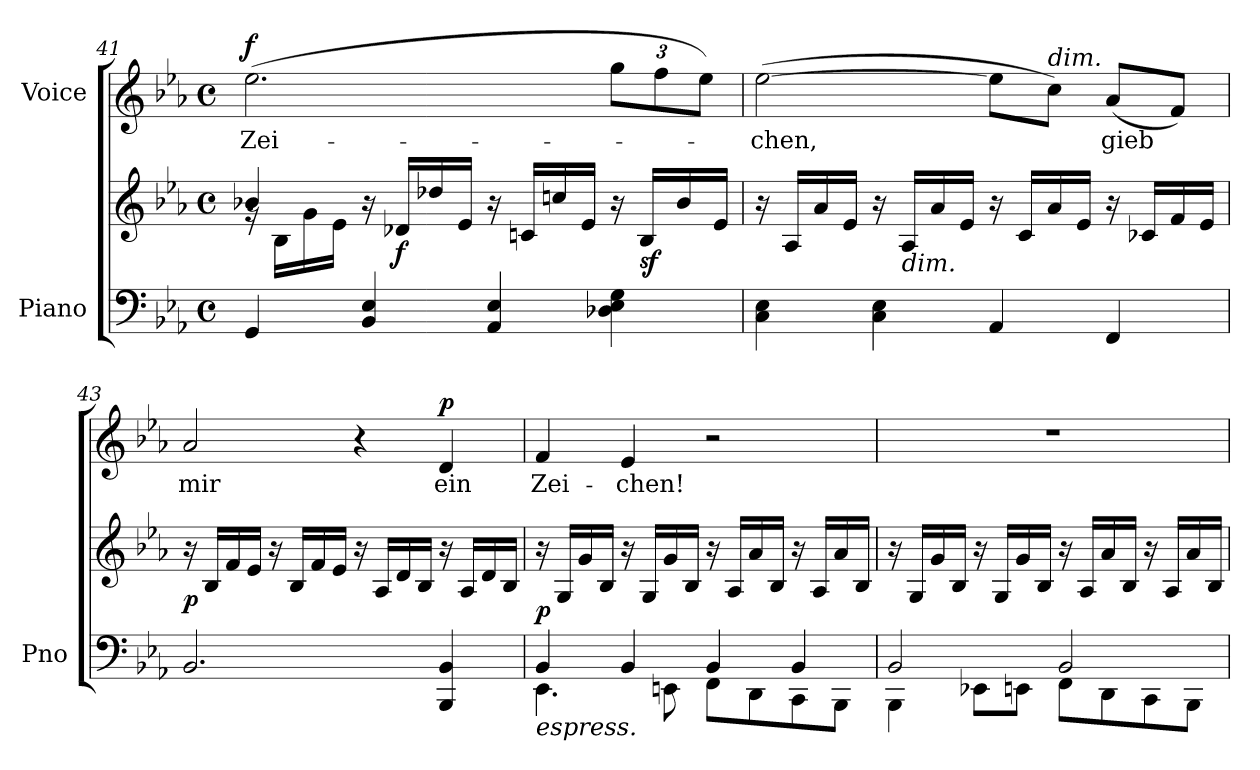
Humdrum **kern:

**kern	**kern	**dynam	**kern	**text	**dynam
*part2	*part2	*part2	*part1	*part1	*part1
*staff3	*staff2	*staff2/3	*staff1	*staff1	*staff1
*I"Piano	*	*	*I"Voice	*	*
*I'Pno	*	*	*	*	*
*clefF4	*clefG2	*	*clefG2	*	*
*k[b-e-a-]	*k[b-e-a-]	*	*k[b-e-a-]	*	*
*M4/4	*M4/4	*	*M4/4	*	*
*met(c)	*met(c)	*	*met(c)	*	*
=41	=41	=41	=41	=41	=41
*	*^	*	*	*	*
!	!	!	!	!	!LO:LY:b	!LO:DY:a
4GG/	4b-X/	16rg	.	(>2.ee-\	Zei-	f
.	.	16B-\LL	.	.	.	.
.	.	16g\	.	.	.	.
.	.	16e-\JJ	.	.	.	.
4BB-/ 4E-/	16r	2.ryy	.	.	.	.
!	!	!	!LO:DY:b	!	!	!
.	16d-X/LL	.	f	.	.	.
.	16dd-X/	.	.	.	.	.
.	16e-/JJ	.	.	.	.	.
4AA-/ 4E-/	16r	.	.	.	.	.
.	16cn/LL	.	.	.	.	.
.	16ccn/	.	.	.	.	.
.	16e-/JJ	.	.	.	.	.
*	*	*	*	*Xbrackettup	*	*
4D-X\ 4E-\ 4G\	16r	.	.	12gg\L	.	.
!	!	!	!LO:DY:b	!	!	!
.	16B-/LL	.	sf	.	.	.
.	.	.	.	12ff\	.	.
.	16b-/	.	.	.	.	.
.	.	.	.	12ee-\J)	.	.
.	16e-/JJ	.	.	.	.	.
*	*v	*v	*	*	*	*
!!LO:LB:g=z
=42	=42	=42	=42	=42	=42
!	!	!	!	!LO:LY:b	!
4C\ 4E-\	16r	.	(>[2ee-\	-chen,	.
.	16A-/LL	.	.	.	.
.	16a-/	.	.	.	.
.	16e-/JJ	.	.	.	.
4C\ 4E-\	16r	.	.	.	.
!	!LO:TX:b:i:t=dim.	!	!	!	!
.	16A-/LL	.	.	.	.
.	16a-/	.	.	.	.
.	16e-/JJ	.	.	.	.
4AA-/	16r	.	8ee-\L]	.	.
.	16c/LL	.	.	.	.
!	!	!	!LO:TX:a:i:t=dim.	!	!
.	16a-/	.	8cc\J)	.	.
.	16e-/JJ	.	.	.	.
!	!	!	!	!LO:LY:b	!
4FF/	16r	.	(<8a-/L	gieb	.
.	16c-X/LL	.	.	.	.
.	16f/	.	8f/J)	.	.
.	16e-/JJ	.	.	.	.
=43	=43	=43	=43	=43	=43
*	*	*	*MM72	*	*
!	!	!LO:DY:b	!	!LO:LY:b	!
2.BB-/	16r	p	2a-/	mir	.
.	16B-/LL	.	.	.	.
.	16f/	.	.	.	.
.	16e-/JJ	.	.	.	.
.	16r	.	.	.	.
.	16B-/LL	.	.	.	.
.	16f/	.	.	.	.
.	16e-/JJ	.	.	.	.
.	16r	.	4r	.	.
.	16A-/LL	.	.	.	.
.	16d/	.	.	.	.
.	16B-/JJ	.	.	.	.
!	!	!	!	!LO:LY:b	!LO:DY:a
4BBB-/ 4BB-/	16r	.	4d/	ein	p
.	16A-/LL	.	.	.	.
.	16d/	.	.	.	.
.	16B-/JJ	.	.	.	.
=44	=44	=44	=44	=44	=44
*	*	*	*MM70	*	*
*^	*	*	*	*	*
!LO:TX:b:i:t=espress.	!	!	!	!	!	!
!	!	!	!LO:DY:b	!	!LO:LY:b	!
4BB-/	4.EE-\	16r	p	4f/	Zei-	.
.	.	16G/LL	.	.	.	.
.	.	16g/	.	.	.	.
.	.	16B-/JJ	.	.	.	.
!	!	!	!	!	!LO:LY:b	!
4BB-/	.	16r	.	4e-/	-chen!	.
.	.	16G/LL	.	.	.	.
.	8EEn\	16g/	.	.	.	.
.	.	16B-/JJ	.	.	.	.
4BB-/	8FF\L	16r	.	2r	.	.
.	.	16A-/LL	.	.	.	.
.	8DD\	16a-/	.	.	.	.
.	.	16B-/JJ	.	.	.	.
4BB-/	8CC\	16r	.	.	.	.
.	.	16A-/LL	.	.	.	.
.	8BBB-\J	16a-/	.	.	.	.
.	.	16B-/JJ	.	.	.	.
!!LO:LB:g=z
=45	=45	=45	=45	=45	=45	=45
2BB-/	4BBB-\	16r	.	1r	.	.
.	.	16G/LL	.	.	.	.
.	.	16g/	.	.	.	.
.	.	16B-/JJ	.	.	.	.
.	8EE-X\L	16r	.	.	.	.
.	.	16G/LL	.	.	.	.
.	8EEn\J	16g/	.	.	.	.
.	.	16B-/JJ	.	.	.	.
2BB-/	8FF\L	16r	.	.	.	.
.	.	16A-/LL	.	.	.	.
.	8DD\	16a-/	.	.	.	.
.	.	16B-/JJ	.	.	.	.
.	8CC\	16r	.	.	.	.
.	.	16A-/LL	.	.	.	.
.	8BBB-\J	16a-/	.	.	.	.
.	.	16B-/JJ	.	.	.	.
*v	*v	*	*	*	*	*
=	=	=	=	=	=
*-	*-	*-	*-	*-	*-
